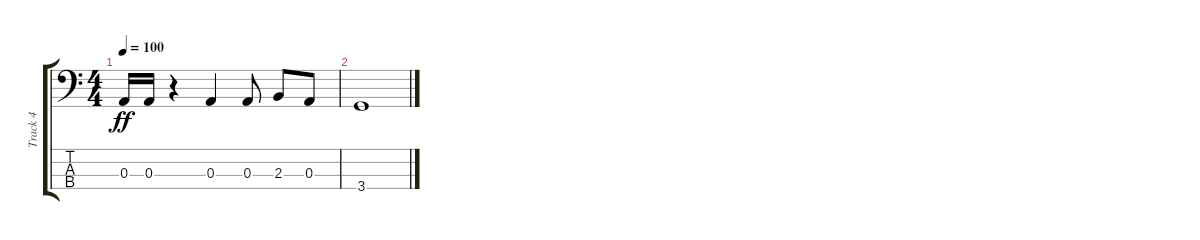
\track ("Track 4" "Track 4") {instrument electricbasspick}
\staff {score tabs}
\tuning (G2 D2 A1 E1) {hide}
\ts (4 4)
\tempo 100
\clef f4
\ks c
0.3.16{dy ff} 0.3.16 r.4 0.3.4 0.3.8 2.3.8 0.3.8 |
3.4.1
